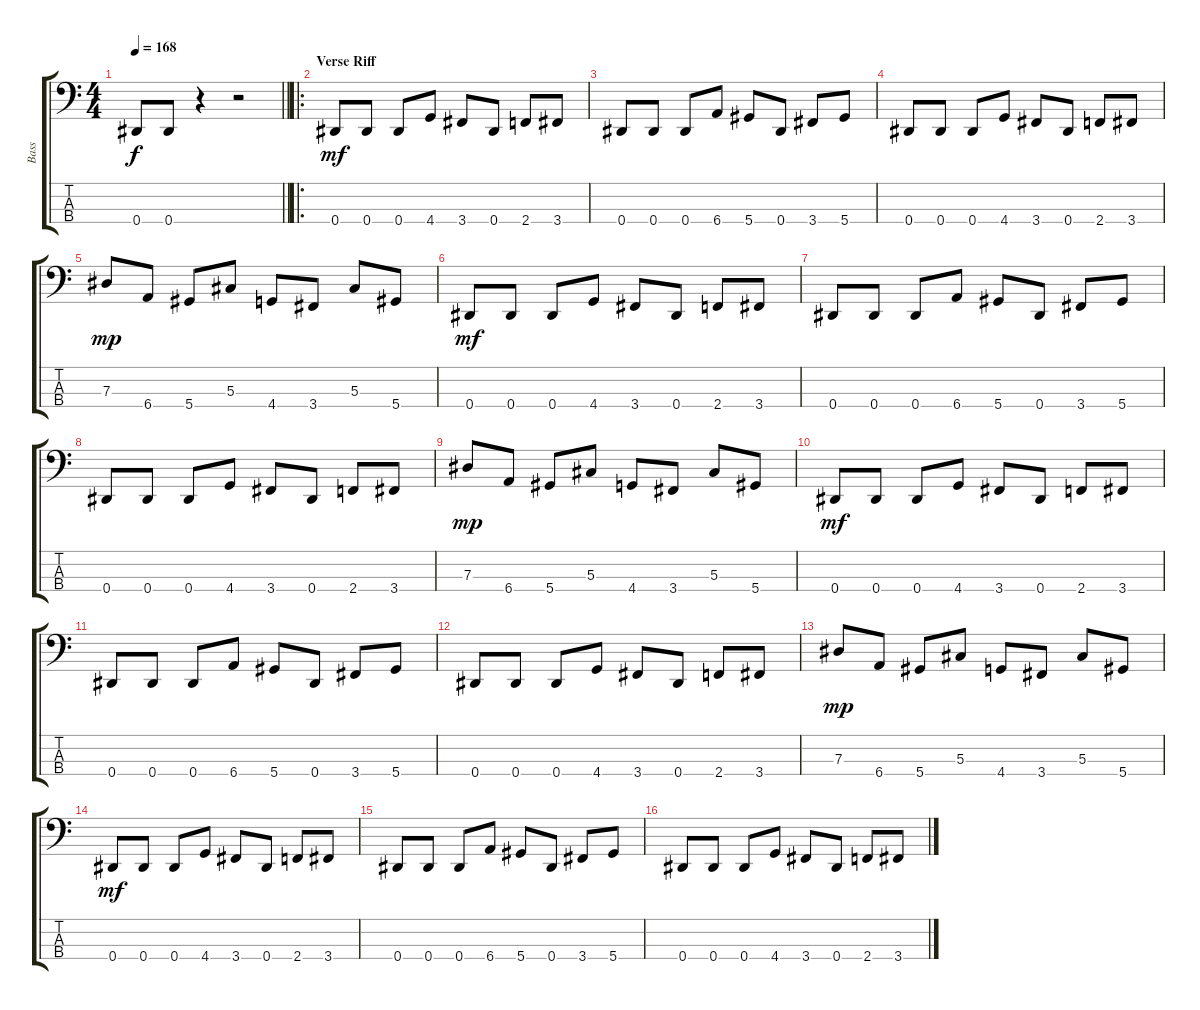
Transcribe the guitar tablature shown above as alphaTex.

\track ("Bass" "Bass") {instrument electricbassfinger}
\staff {score tabs}
\tuning (Gb2 Db2 Ab1 Eb1) {hide}
\ts (4 4)
\tempo 168
\clef f4
\barLineRight lightlight
\ks c
0.4.8{dy f} 0.4.8 r.4 r.2 |
\ro
\section ("" "Verse Riff")
0.4.8{dy mf} 0.4.8 0.4.8 4.4.8 3.4.8 0.4.8 2.4.8 3.4.8 |
0.4.8 0.4.8 0.4.8 6.4.8 5.4.8 0.4.8 3.4.8 5.4.8 |
0.4.8 0.4.8 0.4.8 4.4.8 3.4.8 0.4.8 2.4.8 3.4.8 |
7.3.8{dy mp} 6.4.8 5.4.8 5.3.8 4.4.8 3.4.8 5.3.8 5.4.8 |
0.4.8{dy mf} 0.4.8 0.4.8 4.4.8 3.4.8 0.4.8 2.4.8 3.4.8 |
0.4.8 0.4.8 0.4.8 6.4.8 5.4.8 0.4.8 3.4.8 5.4.8 |
0.4.8 0.4.8 0.4.8 4.4.8 3.4.8 0.4.8 2.4.8 3.4.8 |
7.3.8{dy mp} 6.4.8 5.4.8 5.3.8 4.4.8 3.4.8 5.3.8 5.4.8 |
0.4.8{dy mf} 0.4.8 0.4.8 4.4.8 3.4.8 0.4.8 2.4.8 3.4.8 |
0.4.8 0.4.8 0.4.8 6.4.8 5.4.8 0.4.8 3.4.8 5.4.8 |
0.4.8 0.4.8 0.4.8 4.4.8 3.4.8 0.4.8 2.4.8 3.4.8 |
7.3.8{dy mp} 6.4.8 5.4.8 5.3.8 4.4.8 3.4.8 5.3.8 5.4.8 |
0.4.8{dy mf} 0.4.8 0.4.8 4.4.8 3.4.8 0.4.8 2.4.8 3.4.8 |
0.4.8 0.4.8 0.4.8 6.4.8 5.4.8 0.4.8 3.4.8 5.4.8 |
0.4.8 0.4.8 0.4.8 4.4.8 3.4.8 0.4.8 2.4.8 3.4.8
